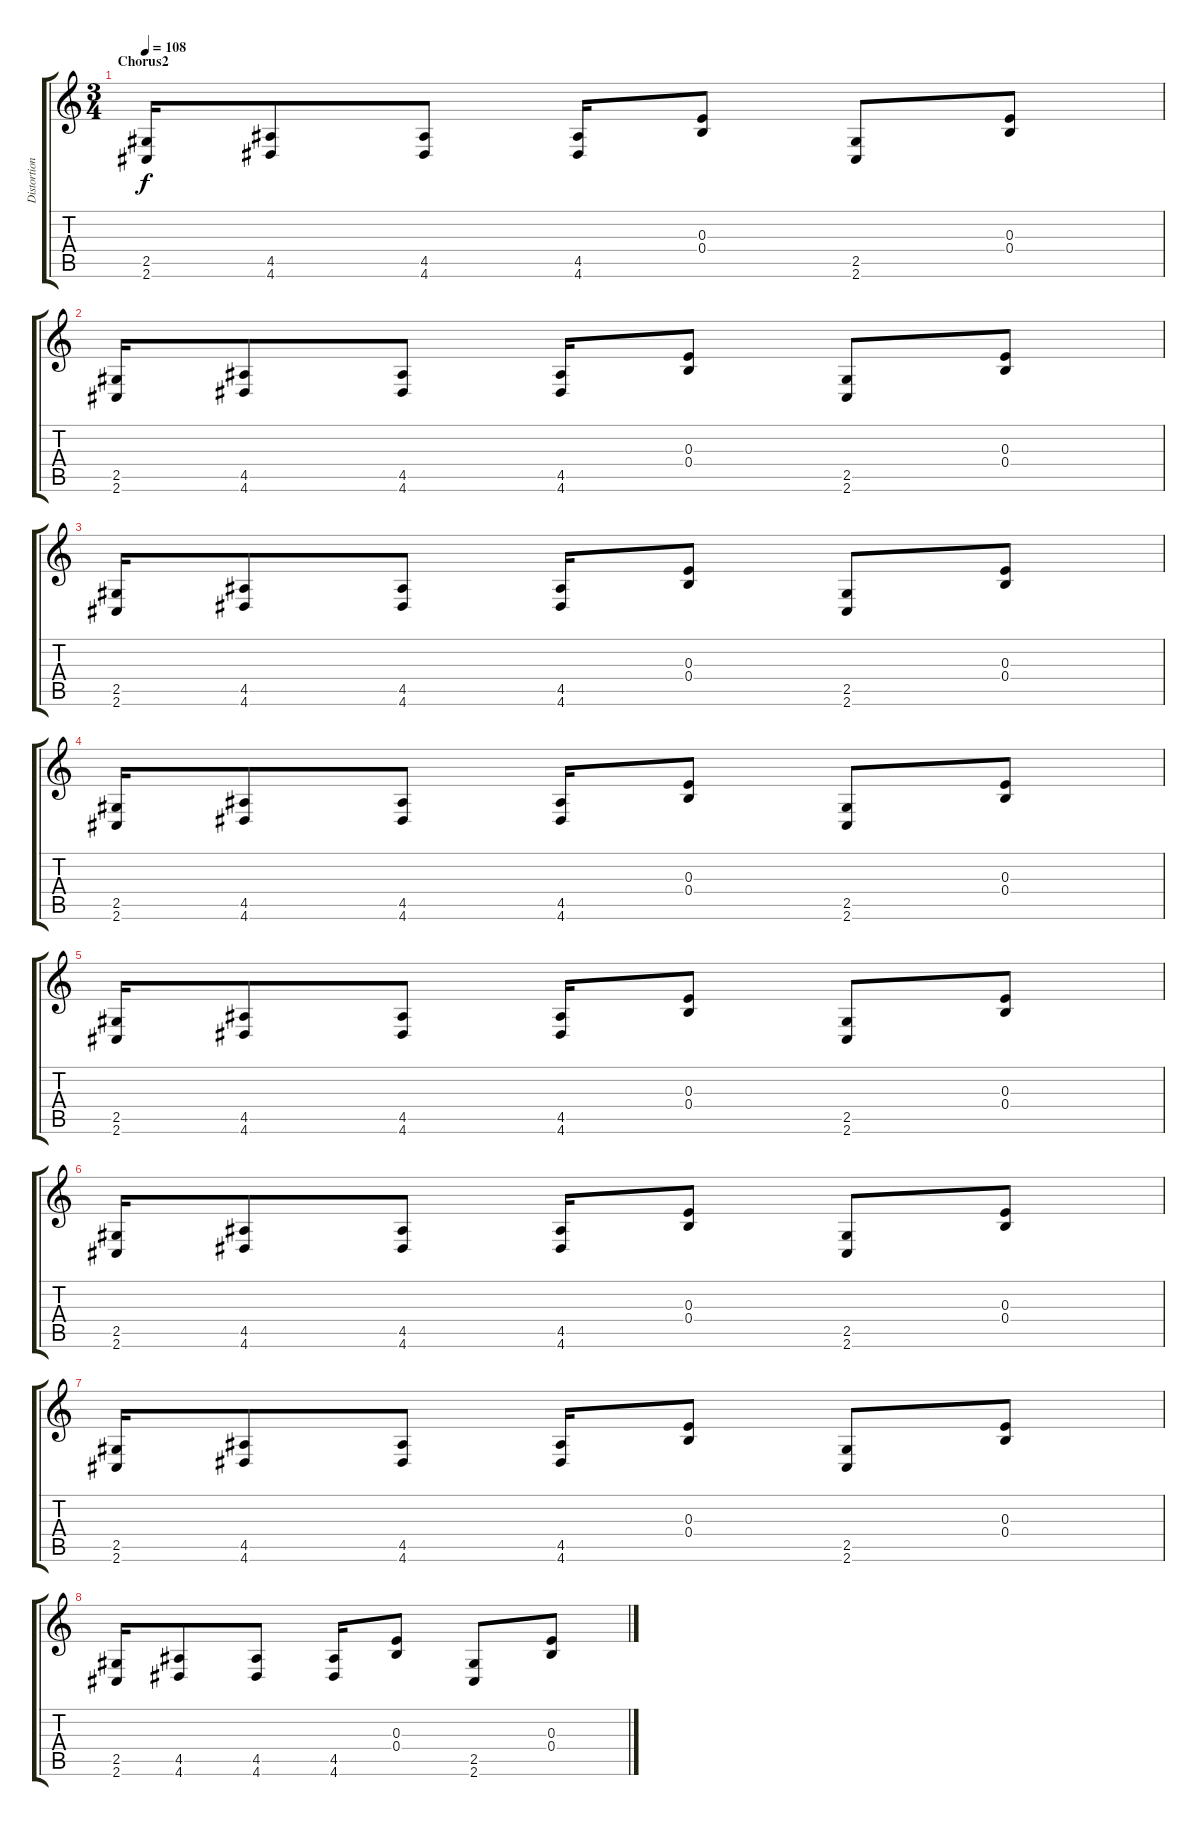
\track ("Distortion Guitar1" "Distortion") {instrument distortionguitar}
\staff {score tabs}
\tuning (Db4 Ab3 E3 B2 Gb2 B1) {hide}
\ts (3 4)
\section ("" "Chorus2")
\tempo 108
\clef g2
\ks c
(2.5 2.6).16{dy f} (4.5 4.6).8 (4.5 4.6).8 (4.5 4.6).16 (0.3 0.4).8 (2.5 2.6).8 (0.3 0.4).8 |
(2.5 2.6).16 (4.5 4.6).8 (4.5 4.6).8 (4.5 4.6).16 (0.3 0.4).8 (2.5 2.6).8 (0.3 0.4).8 |
(2.5 2.6).16 (4.5 4.6).8 (4.5 4.6).8 (4.5 4.6).16 (0.3 0.4).8 (2.5 2.6).8 (0.3 0.4).8 |
(2.5 2.6).16 (4.5 4.6).8 (4.5 4.6).8 (4.5 4.6).16 (0.3 0.4).8 (2.5 2.6).8 (0.3 0.4).8 |
(2.5 2.6).16 (4.5 4.6).8 (4.5 4.6).8 (4.5 4.6).16 (0.3 0.4).8 (2.5 2.6).8 (0.3 0.4).8 |
(2.5 2.6).16 (4.5 4.6).8 (4.5 4.6).8 (4.5 4.6).16 (0.3 0.4).8 (2.5 2.6).8 (0.3 0.4).8 |
(2.5 2.6).16 (4.5 4.6).8 (4.5 4.6).8 (4.5 4.6).16 (0.3 0.4).8 (2.5 2.6).8 (0.3 0.4).8 |
(2.5 2.6).16 (4.5 4.6).8 (4.5 4.6).8 (4.5 4.6).16 (0.3 0.4).8 (2.5 2.6).8 (0.3 0.4).8
